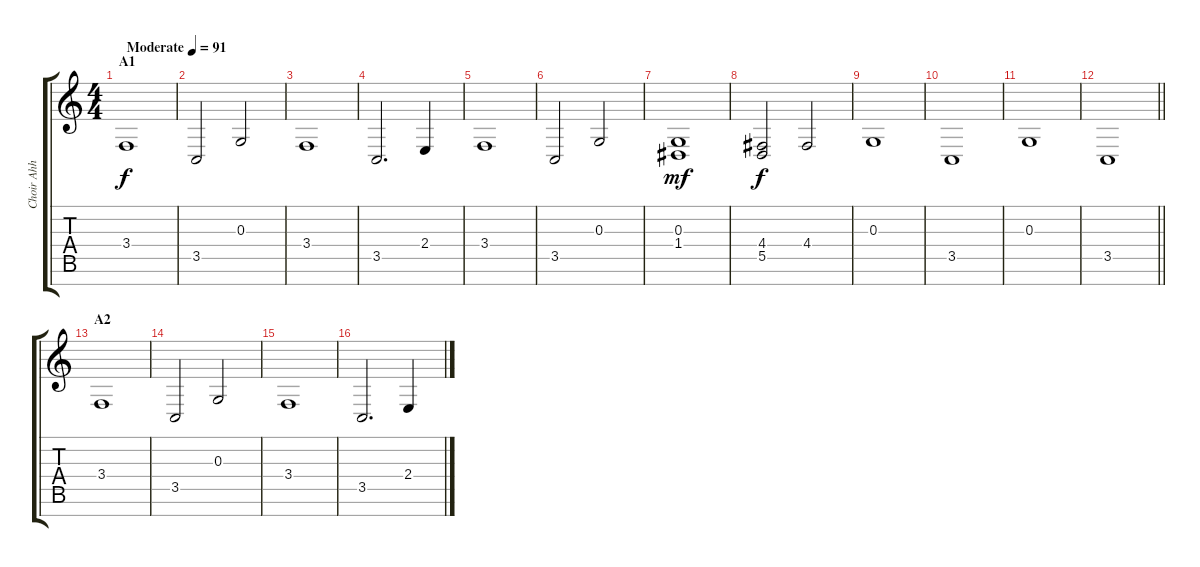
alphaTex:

\track ("Choir Ahh" "Choir Ahh") {instrument choiraahs}
\staff {score tabs}
\tuning (E4 B3 G3 D3 A2 E2 B1) {hide}
\ts (4 4)
\section ("" "A1")
\tempo (91 "Moderate")
\clef g2
\ks c
3.4.1{dy f instrument choiraahs} |
3.5.2 0.3.2 |
3.4.1 |
3.5.2{d} 2.4.4 |
3.4.1 |
3.5.2 0.3.2 |
(0.3 1.4).1{dy mf} |
(4.4 5.5).2{dy f} 4.4.2 |
0.3.1 |
3.5.1 |
0.3.1 |
\barLineRight lightlight
3.5.1 |
\section ("" "A2")
3.4.1 |
3.5.2 0.3.2 |
3.4.1 |
3.5.2{d} 2.4.4
